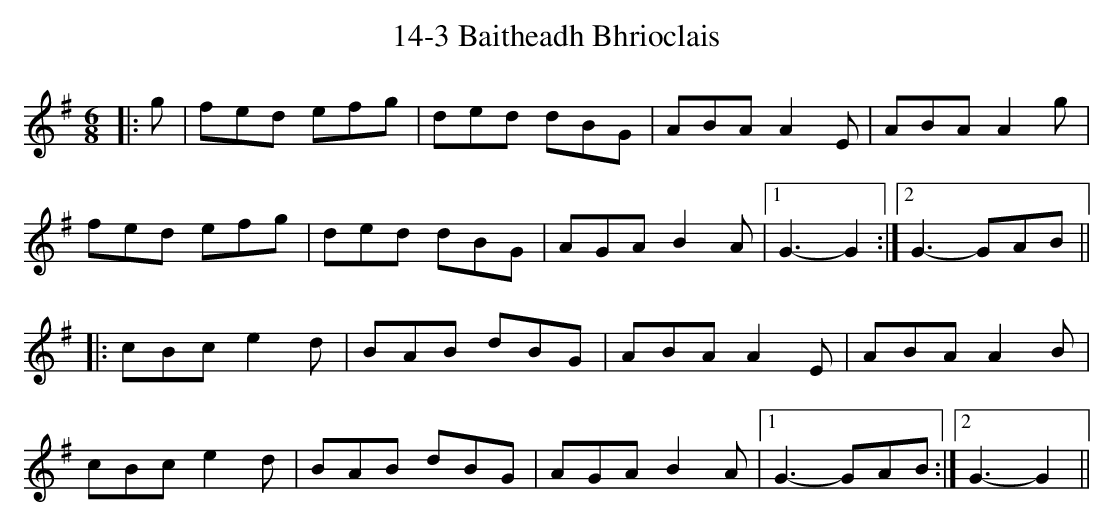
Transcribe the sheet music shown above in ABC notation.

X:1
T: 14-3 Baitheadh Bhrioclais
M: 6/8
L: 1/8
K: Gmaj
|:g|fed efg|ded dBG|ABA A2E|ABA A2g|
fed efg|ded dBG|AGA B2A|1G3-G2:|2G3-GAB||
|:cBc e2d|BAB dBG|ABA A2E|ABA A2B|
cBc e2d| BAB dBG|AGA B2A|1G3-GAB:|2G3-G2||
